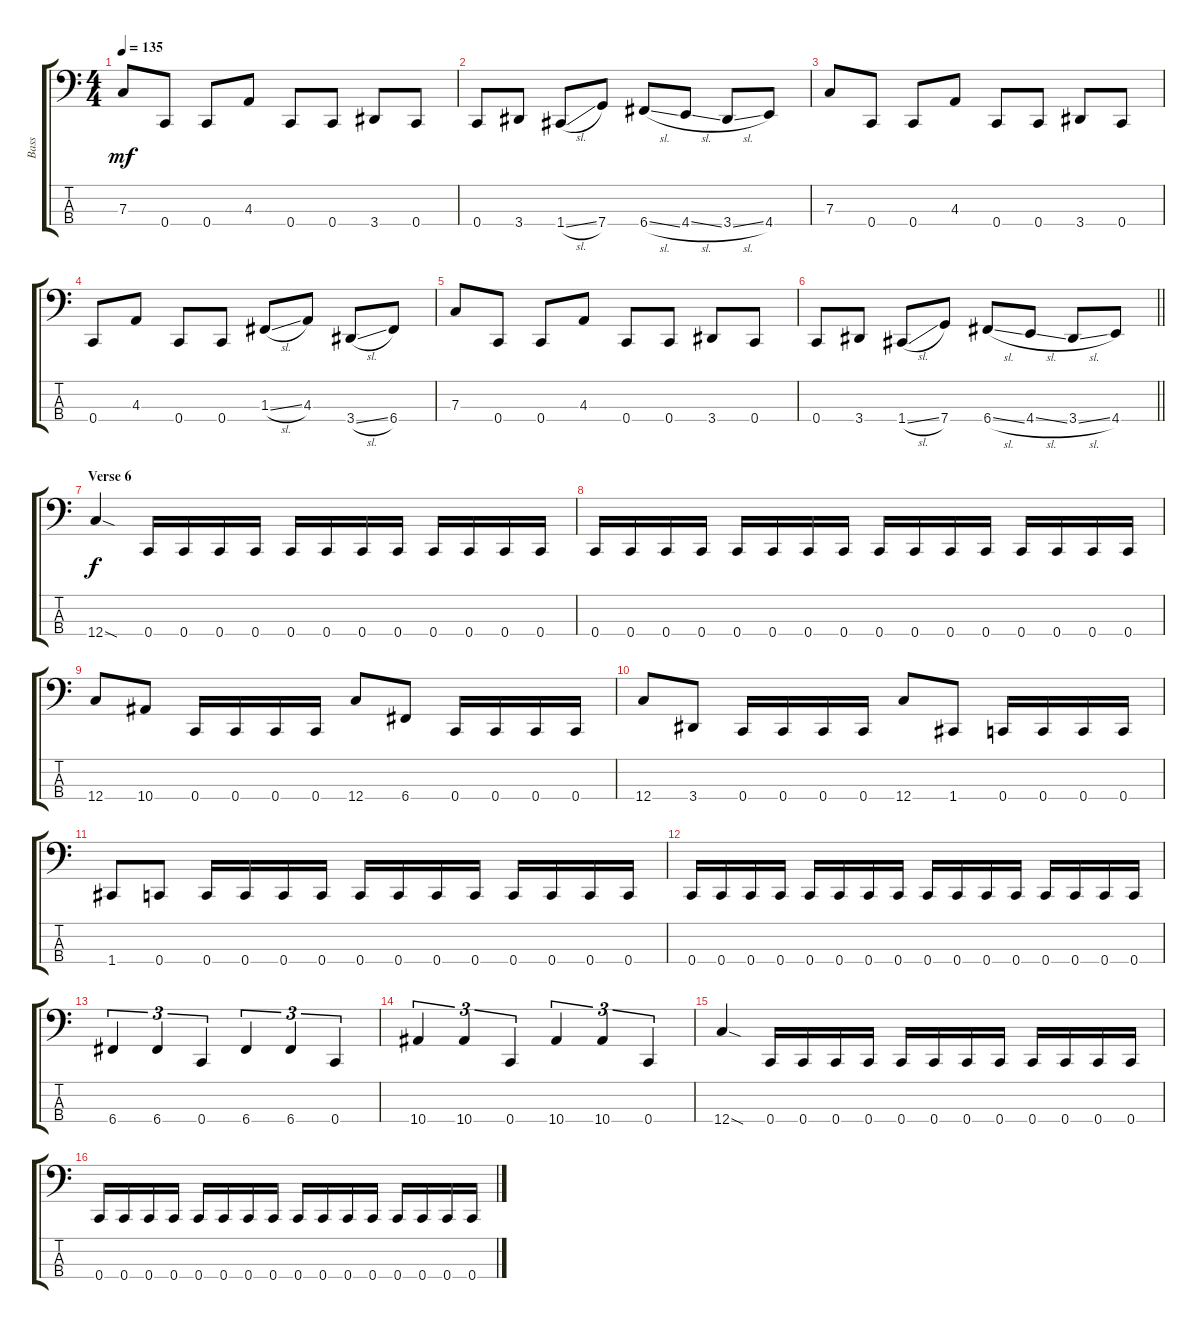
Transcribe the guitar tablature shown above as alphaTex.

\track ("Bass" "Bass") {instrument electricbasspick}
\staff {score tabs}
\tuning (Eb2 Bb1 F1 C1) {hide}
\ts (4 4)
\tempo 135
\clef f4
\ks c
7.3.8{dy mf} 0.4.8 0.4.8 4.3.8 0.4.8 0.4.8 3.4.8 0.4.8 |
0.4.8 3.4.8 1.4{sl}.8 7.4.8 6.4{sl}.8 4.4{sl}.8 3.4{sl}.8 4.4.8 |
7.3.8 0.4.8 0.4.8 4.3.8 0.4.8 0.4.8 3.4.8 0.4.8 |
0.4.8 4.3.8 0.4.8 0.4.8 1.3{sl}.8 4.3.8 3.4{sl}.8 6.4.8 |
7.3.8 0.4.8 0.4.8 4.3.8 0.4.8 0.4.8 3.4.8 0.4.8 |
\barLineRight lightlight
0.4.8 3.4.8 1.4{sl}.8 7.4.8 6.4{sl}.8 4.4{sl}.8 3.4{sl}.8 4.4.8 |
\section ("" "Verse 6")
12.4{sod}.4{dy f} 0.4.16 0.4.16 0.4.16 0.4.16 0.4.16 0.4.16 0.4.16 0.4.16 0.4.16 0.4.16 0.4.16 0.4.16 |
0.4.16 0.4.16 0.4.16 0.4.16 0.4.16 0.4.16 0.4.16 0.4.16 0.4.16 0.4.16 0.4.16 0.4.16 0.4.16 0.4.16 0.4.16 0.4.16 |
12.4.8 10.4.8 0.4.16 0.4.16 0.4.16 0.4.16 12.4.8 6.4.8 0.4.16 0.4.16 0.4.16 0.4.16 |
12.4.8 3.4.8 0.4.16 0.4.16 0.4.16 0.4.16 12.4.8 1.4.8 0.4.16 0.4.16 0.4.16 0.4.16 |
1.4.8 0.4.8 0.4.16 0.4.16 0.4.16 0.4.16 0.4.16 0.4.16 0.4.16 0.4.16 0.4.16 0.4.16 0.4.16 0.4.16 |
0.4.16 0.4.16 0.4.16 0.4.16 0.4.16 0.4.16 0.4.16 0.4.16 0.4.16 0.4.16 0.4.16 0.4.16 0.4.16 0.4.16 0.4.16 0.4.16 |
6.4.4{tu (3 2)} 6.4.4{tu (3 2)} 0.4.4{tu (3 2)} 6.4.4{tu (3 2)} 6.4.4{tu (3 2)} 0.4.4{tu (3 2)} |
10.4.4{tu (3 2)} 10.4.4{tu (3 2)} 0.4.4{tu (3 2)} 10.4.4{tu (3 2)} 10.4.4{tu (3 2)} 0.4.4{tu (3 2)} |
12.4{sod}.4 0.4.16 0.4.16 0.4.16 0.4.16 0.4.16 0.4.16 0.4.16 0.4.16 0.4.16 0.4.16 0.4.16 0.4.16 |
0.4.16 0.4.16 0.4.16 0.4.16 0.4.16 0.4.16 0.4.16 0.4.16 0.4.16 0.4.16 0.4.16 0.4.16 0.4.16 0.4.16 0.4.16 0.4.16
